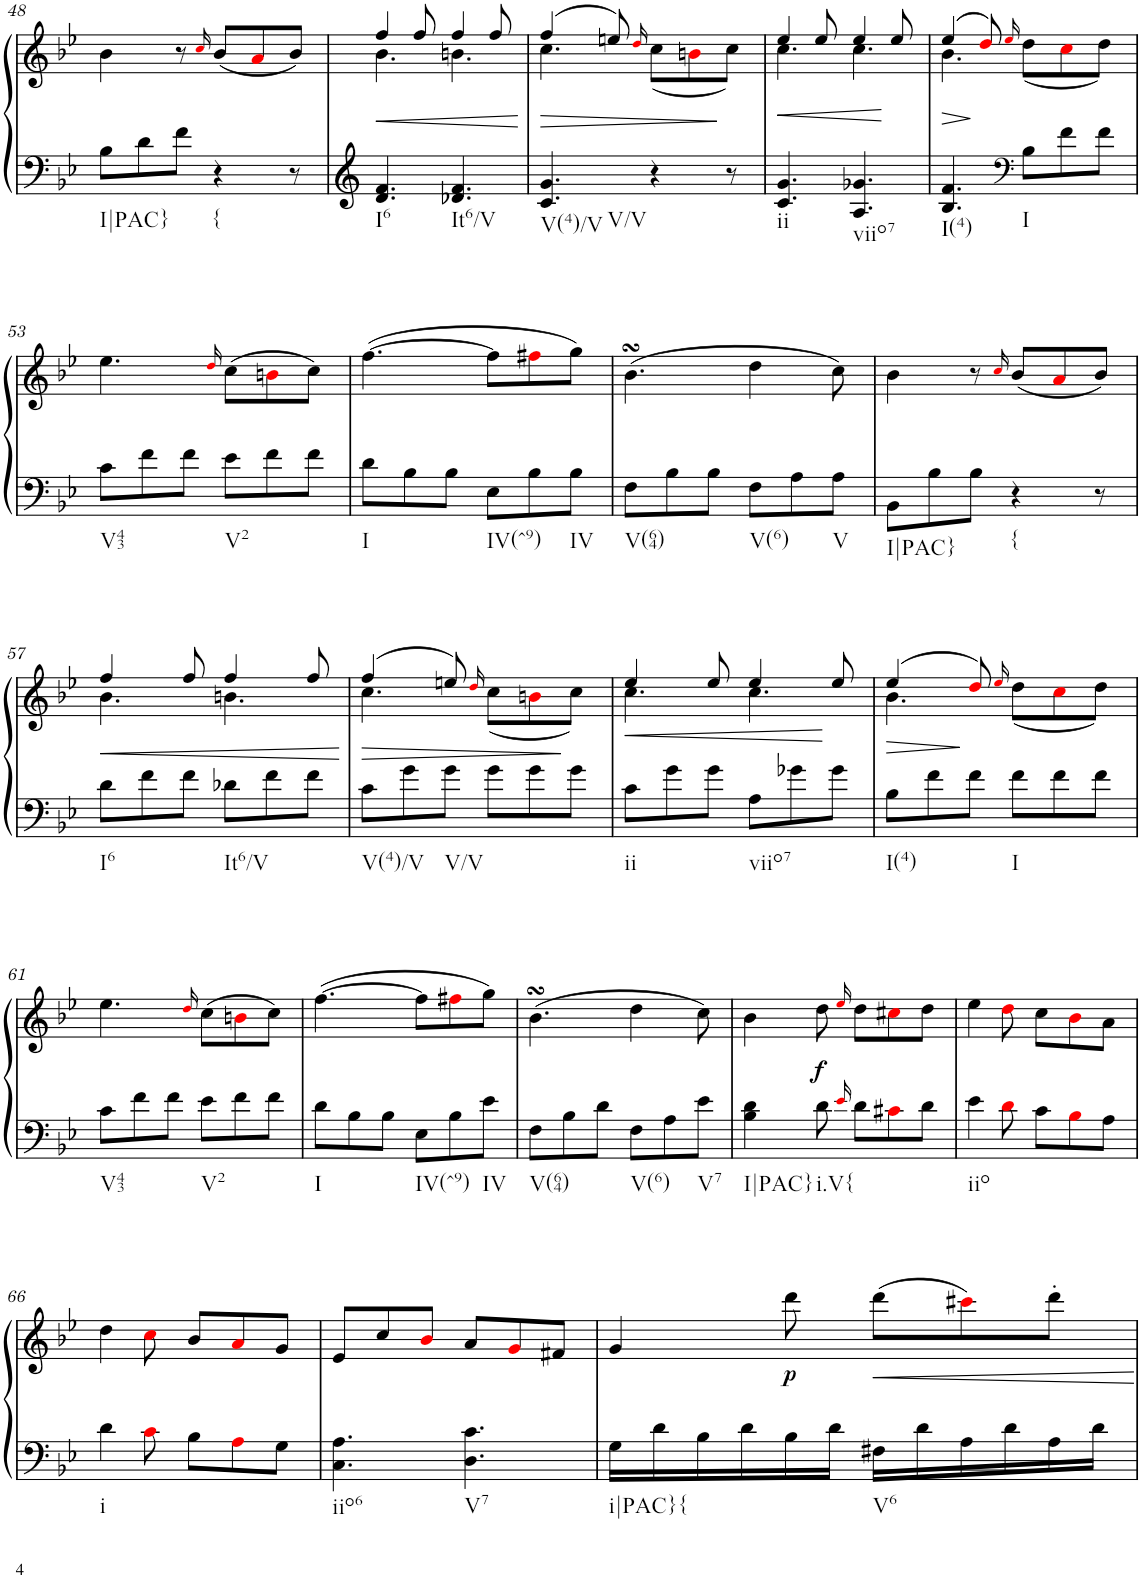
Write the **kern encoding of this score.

**kern	**kern	**dynam
*part1	*part1	*part1
*staff2	*staff1	*staff1/2
*I"Klavier linke Hand	*	*
!!LO:PB:g=z
*clefG2	*clefG2	*
*k[b-e-]	*k[b-e-]	*
*M6/8	*M6/8	*
=48	=48	=48
!LO:TX:b:t=I|PAC}	!	!
8B-\L	4b-\	.
8d\	.	.
8f\J	8r	.
.	16qcci/	.
!LO:TX:b:t={	!	!
4r	(8b-/L	.
.	8ai/	.
8r	8b-/J)	.
=49	=49	=49
!LO:TX:b:t=I6	!	!
!	!	!LO:HP:b
*	*^	*
4.d/ 4.f/	4ff/	4.b-\	<
.	8ff/	.	.
!LO:TX:b:t=It6/V	!	!	!
4.d-X/ 4.f/	4ff/	4.bn\	.
.	8ff/	.	.
*	*v	*v	*
.	.	[
=50	=50	=50
!LO:TX:b:t=V(4)/V	!	!
!LO:TX:b:t=V/V	!	!
!	!	!LO:HP:b
*	*^	*
4.c/ 4.g/	(4ff/	4.cc\	>
.	8een/)	.	.
.	16qddi/	.	.
4r	(<8cc\L	4.ryy	.
.	8bni\	.	.
8r	8cc\J)	.	]
=51	=51	=51	=51
!LO:TX:b:t=ii	!	!	!
!	!	!	!LO:HP:b
4.c/ 4.g/	4ee-/	4.cc\	<
.	8ee-/	.	.
!LO:TX:b:t=viio7	!	!	!
4.A/ 4.g-X/	4ee-/	4.cc\	.
.	8ee-/	.	[
=52	=52	=52	=52
!LO:TX:b:t=I(4)	!	!	!
!	!	!	!LO:HP:b
4.B-/ 4.f/	(4ee-/	4.b-\	>
.	8ddi/)	.	]
*clefF4	*	*	*
.	16qee-i/	.	.
!LO:TX:b:t=I	!	!	!
8B-\L	(<8dd\L	4.ryy	.
8f\	8cci\	.	.
8f\J	8dd\J)	.	.
*	*v	*v	*
!!LO:LB:g=z
=53	=53	=53
!LO:TX:b:t=V43	!	!
8c\L	4.ee-\	.
8f\	.	.
8f\J	.	.
.	16qddi/	.
!LO:TX:b:t=V2	!	!
8e-\L	(8cc\L	.
8f\	8bni\	.
8f\J	8cc\J)	.
=54	=54	=54
!LO:TX:b:t=I	!	!
8d\L	([4.ff\	.
8B-\	.	.
8B-\J	.	.
!LO:TX:b:t=IV(^9)	!	!
8E-\L	8ff\L]	.
8B-\	8ff#Xi\	.
!LO:TX:b:t=IV	!	!
8B-\J	8gg\J)	.
=55	=55	=55
!LO:TX:b:t=V(64)	!	!
8F\L	(4.b-sSSs\	.
8B-\	.	.
8B-\J	.	.
!LO:TX:b:t=V(6)	!	!
8F\L	4dd\	.
8A\	.	.
!LO:TX:b:t=V	!	!
8A\J	8cc\)	.
=56	=56	=56
!LO:TX:b:t=I|PAC}	!	!
8BB-\L	4b-\	.
8B-\	.	.
8B-\J	8r	.
.	16qcci/	.
!LO:TX:b:t={	!	!
4r	(8b-/L	.
.	8ai/	.
8r	8b-/J)	.
!!LO:LB:g=z
=57	=57	=57
!LO:TX:b:t=I6	!	!
!	!	!LO:HP:b
*	*^	*
8d\L	4ff/	4.b-\	<
8f\	.	.	.
8f\J	8ff/	.	.
!LO:TX:b:t=It6/V	!	!	!
8d-X\L	4ff/	4.bn\	.
8f\	.	.	.
8f\J	8ff/	.	.
*	*v	*v	*
.	.	[
=58	=58	=58
!LO:TX:b:t=V(4)/V	!	!
!	!	!LO:HP:b
*	*^	*
8c\L	(4ff/	4.cc\	>
8g\	.	.	.
!LO:TX:b:t=V/V	!	!	!
8g\J	8een/)	.	.
.	16qddi/	.	.
8g\L	(<8cc\L	4.ryy	.
8g\	8bni\	.	.
8g\J	8cc\J)	.	]
=59	=59	=59	=59
!LO:TX:b:t=ii	!	!	!
!	!	!	!LO:HP:b
8c\L	4ee-/	4.cc\	<
8g\	.	.	.
8g\J	8ee-/	.	.
!LO:TX:b:t=viio7	!	!	!
8A\L	4ee-/	4.cc\	.
8g-X\	.	.	.
8g-\J	8ee-/	.	[
=60	=60	=60	=60
!LO:TX:b:t=I(4)	!	!	!
!	!	!	!LO:HP:b
8B-\L	(4ee-/	4.b-\	>
8f\	.	.	.
8f\J	8ddi/)	.	]
.	16qee-i/	.	.
!LO:TX:b:t=I	!	!	!
8f\L	(<8dd\L	4.ryy	.
8f\	8cci\	.	.
8f\J	8dd\J)	.	.
*	*v	*v	*
!!LO:LB:g=z
=61	=61	=61
!LO:TX:b:t=V43	!	!
8c\L	4.ee-\	.
8f\	.	.
8f\J	.	.
.	16qddi/	.
!LO:TX:b:t=V2	!	!
8e-\L	(8cc\L	.
8f\	8bni\	.
8f\J	8cc\J)	.
=62	=62	=62
!LO:TX:b:t=I	!	!
8d\L	([4.ff\	.
8B-\	.	.
8B-\J	.	.
!LO:TX:b:t=IV(^9)	!	!
8E-\L	8ff\L]	.
8B-\	8ff#Xi\	.
!LO:TX:b:t=IV	!	!
8e-\J	8gg\J)	.
=63	=63	=63
!LO:TX:b:t=V(64)	!	!
8F\L	(4.b-sSSs\	.
8B-\	.	.
8d\J	.	.
!LO:TX:b:t=V(6)	!	!
8F\L	4dd\	.
8A\	.	.
!LO:TX:b:t=V7	!	!
8e-\J	8cc\)	.
=64	=64	=64
!LO:TX:b:t=I|PAC}	!	!
4B-\ 4d\	4b-\	.
!LO:TX:b:t=i.V{	!	!
!	!	!LO:DY:b
8d\	8dd\	f
16qe-i/	16qee-i/	.
8d\L	8dd\L	.
8c#Xi\	8cc#Xi\	.
8d\J	8dd\J	.
=65	=65	=65
!LO:TX:b:t=iio	!	!
4e-\	4ee-\	.
8di\	8ddi\	.
8c\L	8cc\L	.
8B-i\	8b-i\	.
8A\J	8a\J	.
!!LO:LB:g=z
=66	=66	=66
!LO:TX:b:t=i	!	!
4d\	4dd\	.
8ci\	8cci\	.
8B-\L	8b-/L	.
8Ai\	8ai/	.
8G\J	8g/J	.
=67	=67	=67
!LO:TX:b:t=iio6	!	!
4.C\ 4.A\	8e-/L	.
.	8cc/	.
.	8b-i/J	.
!LO:TX:b:t=V7	!	!
4.D\ 4.c\	8a/L	.
.	8gi/	.
.	8f#X/J	.
=68	=68	=68
!LO:TX:b:t=i|PAC}{	!	!
16G\LL	4g/	.
16d\	.	.
16B-\	.	.
16d\	.	.
!	!	!LO:DY:b
16B-\	8ddd\	p
16d\JJ	.	.
!LO:TX:b:t=V6	!	!
16F#X\LL	(8ddd\L	.
16d\	.	.
16A\	8ccc#Xi\)	.
16d\	.	.
16A\	8ddd'\J	.
16d\JJ	.	.
=	=	=
*-	*-	*-
